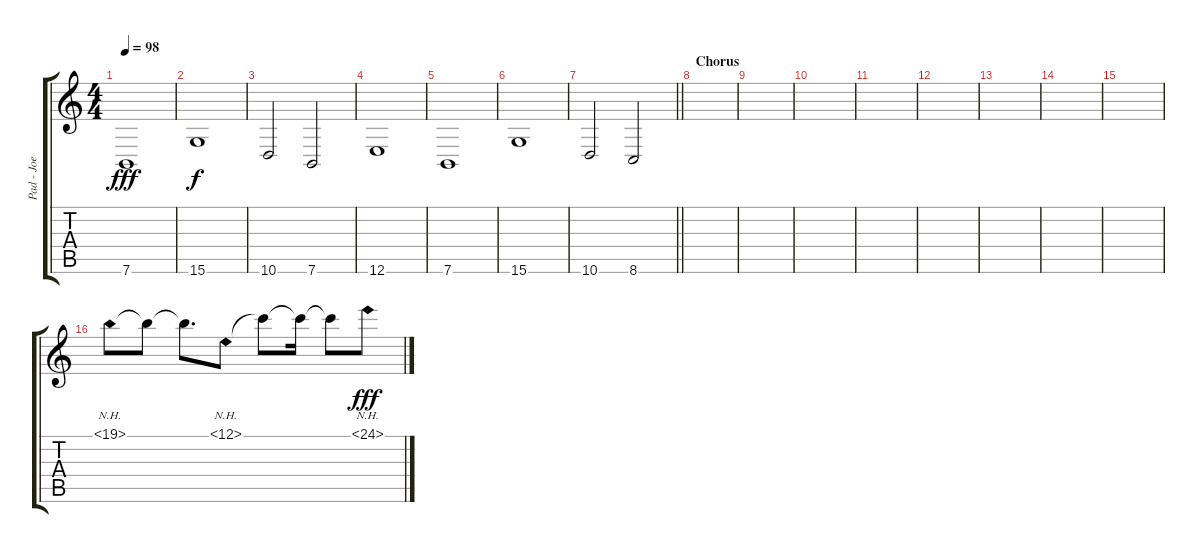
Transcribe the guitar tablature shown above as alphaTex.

\track ("Pad - Joe Hahn" "Pad - Joe ") {instrument lead1square}
\staff {score tabs}
\tuning (E4 B3 G3 D3 A2 E2) {hide}
\ts (4 4)
\tempo 98
\clef g2
\ks c
7.6.1{dy fff} |
15.6.1{dy f} |
10.6.2 7.6.2 |
12.6.1 |
7.6.1 |
15.6.1 |
\barLineRight lightlight
10.6.2 8.6.2 |
\section ("" "Chorus")
|
|
|
|
|
|
|
|
19.1{nh}.8{volume 16 instrument lead1square} 19.1{t}.8 19.1{t}.8{d} 20.1{nh}.8 20.1{t}.8 20.1{t}.16 20.1{t}.8 24.1{nh}.8{dy fff}
